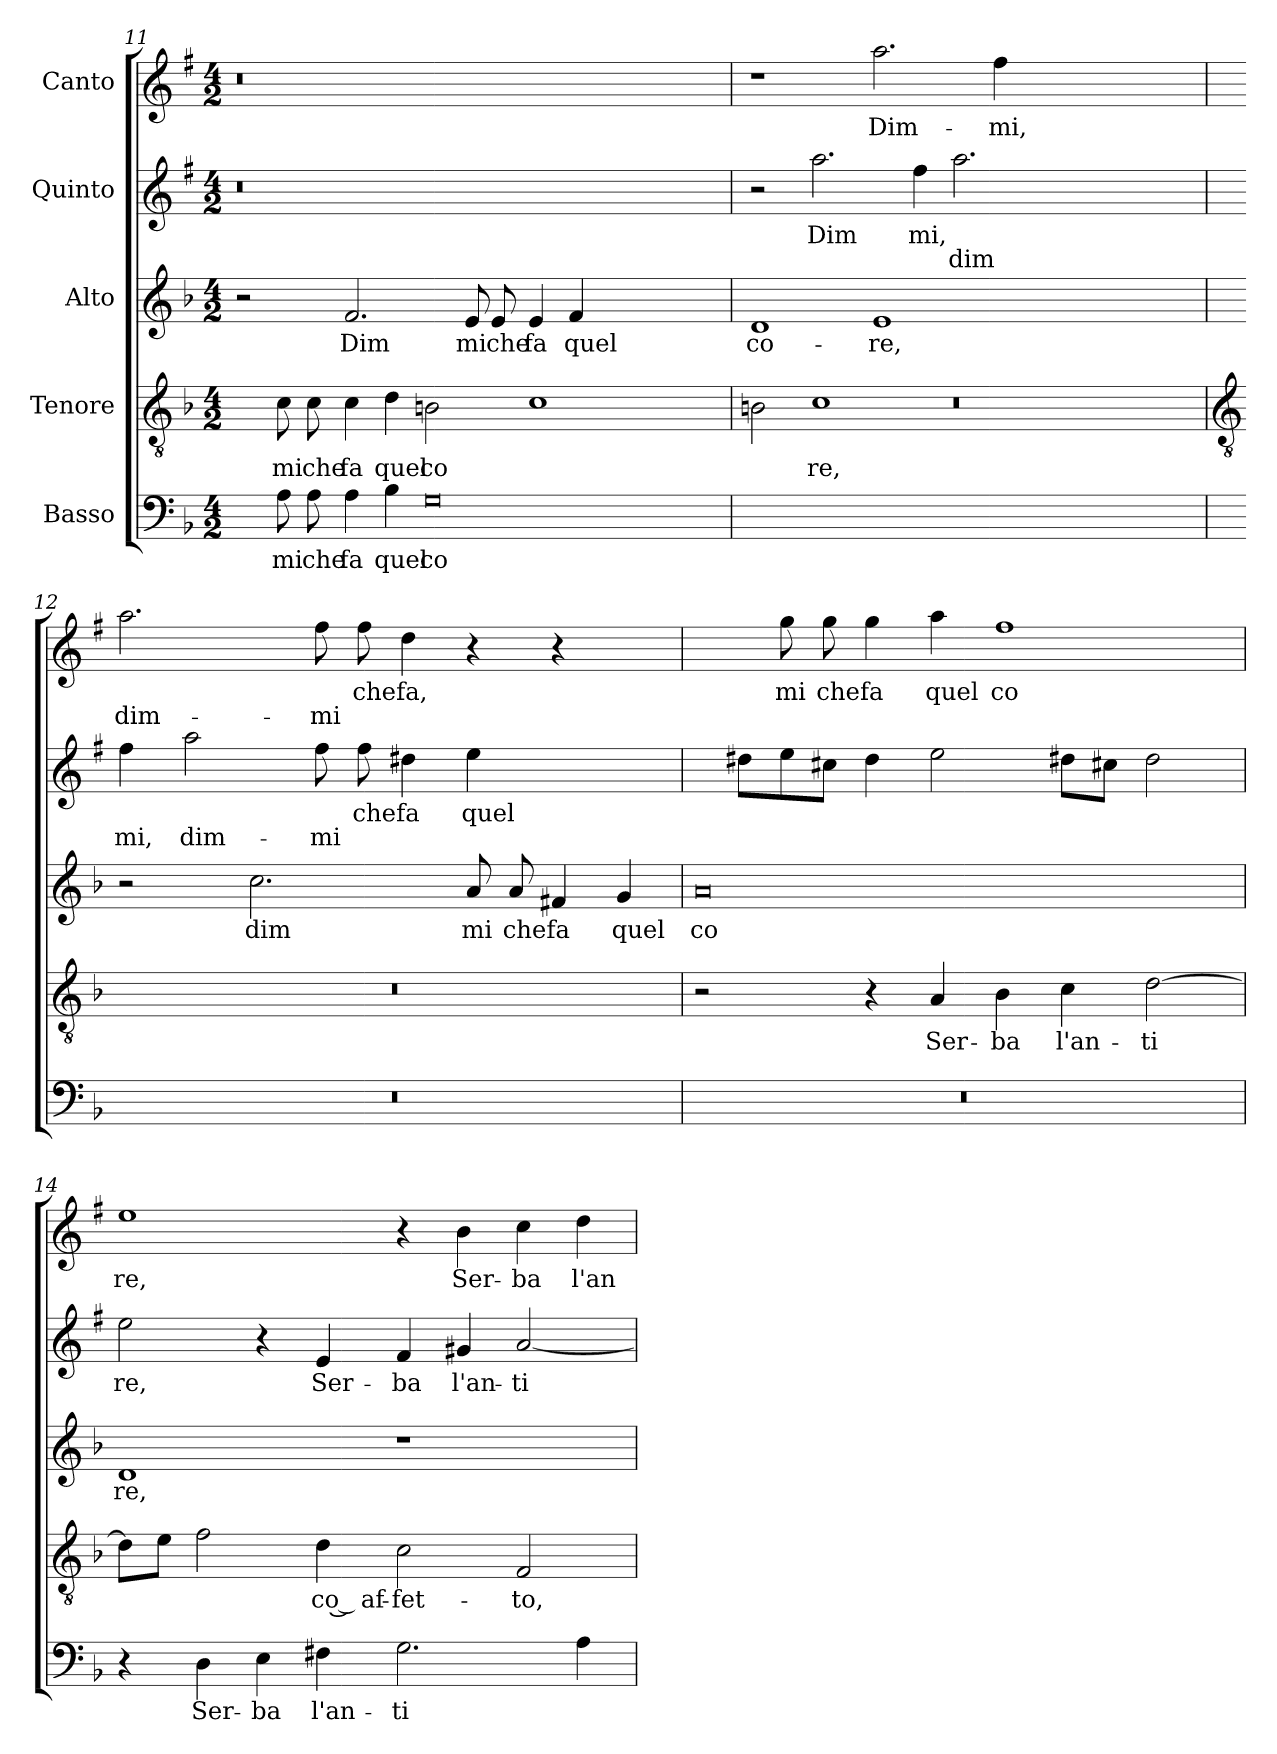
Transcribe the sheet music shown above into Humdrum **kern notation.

**kern	**text	**kern	**text	**kern	**text	**kern	**text	**text	**kern	**text	**text
*part5	*part5	*part4	*part4	*part3	*part3	*part2	*part2	*part2	*part1	*part1	*part1
*staff5	*staff5	*staff4	*staff4	*staff3	*staff3	*staff2	*staff2	*staff2	*staff1	*staff1	*staff1
*I"Basso	*	*I"Tenore	*	*I"Alto	*	*I"Quinto	*	*	*I"Canto	*	*
!!LO:LB:g=z
*clefF4	*	*clefGv2	*	*clefG2	*	*clefG2	*	*	*clefG2	*	*
*	*	*	*	*	*	*ITrd1c2	*	*	*ITrd1c2	*	*
*k[b-]	*	*k[b-]	*	*k[b-]	*	*k[b-]	*	*	*k[b-]	*	*
*F:	*	*F:	*	*F:	*	*F:	*	*	*F:	*	*
*M4/2	*	*M4/2	*	*M4/2	*	*M4/2	*	*	*M4/2	*	*
=11	=11	=11	=11	=11	=11	=11	=11	=11	=11	=11	=11
4B-yy]	.	4dyy]	.	2r	.	0r	.	.	0r	.	.
!	!LO:LY:b	!	!LO:LY:b	!	!	!	!	!	!	!	!
8A	mi	8c	mi	.	.	.	.	.	.	.	.
!	!LO:LY:b	!	!LO:LY:b	!	!	!	!	!	!	!	!
8A	che	8c	che	.	.	.	.	.	.	.	.
!	!LO:LY:b	!	!LO:LY:b	!	!LO:LY:b	!	!	!	!	!	!
4A	fa	4c	fa	2.f	Dim	.	.	.	.	.	.
!	!LO:LY:b	!	!LO:LY:b	!	!	!	!	!	!	!	!
4B-	quel	4d	quel	.	.	.	.	.	.	.	.
!	!LO:LY:b	!	!LO:LY:b	!	!	!	!	!	!	!	!
0G	co	2Bn	co	.	.	.	.	.	.	.	.
!	!	!	!	!	!LO:LY:b	!	!	!	!	!	!
.	.	.	.	8e	mi	.	.	.	.	.	.
!	!	!	!	!	!LO:LY:b	!	!	!	!	!	!
.	.	.	.	8e	che	.	.	.	.	.	.
!	!	!	!	!	!LO:LY:b	!	!	!	!	!	!
.	.	1c	.	4e	fa	.	.	.	.	.	.
!	!	!	!	!	!LO:LY:b	!	!	!	!	!	!
.	.	.	.	4f	quel	.	.	.	.	.	.
.	.	.	.	1ryy	.	1ryy	.	.	1ryy	.	.
.	.	2ryy	.	.	.	.	.	.	.	.	.
=11A	=11A	=11A	=11A	=11A	=11A	=11A	=11A	=11A	=11A	=11A	=11A
!	!LO:LY:b	!	!	!	!LO:LY:b	!	!	!	!	!	!
[1Cyy	re,	2B	.	1d	co-	2r	.	.	1r	.	.
!	!	!	!LO:LY:b	!	!	!	!LO:LY:b	!	!	!	!
.	.	1c	re,	.	.	2.gg	Dim	.	.	.	.
!	!	!	!	!	!LO:LY:b	!	!	!	!	!LO:LY:b	!
2.Cyy_	.	.	.	1e	-re,	.	.	.	2.gg	Dim-	.
!	!	!	!	!	!	!	!LO:LY:b	!	!	!	!
.	.	.	.	.	.	4ee	mi,	.	.	.	.
!	!	!	!	!	!	!	!	!LO:LY:b	!	!	!
.	.	0r	.	.	.	2.gg	.	dim	.	.	.
!	!	!	!	!	!	!	!	!	!	!LO:LY:b	!
4Cyy]	.	.	.	.	.	.	.	.	4ee	-mi,	.
1.ryy	.	.	.	1.ryy	.	.	.	.	1.ryy	.	.
.	.	.	.	.	.	1ryy	.	.	.	.	.
.	.	.	.	.	.	4ryy	.	.	.	.	.
!!LO:LB:g=z
=12A	=12A	=12A	=12A	=12A	=12A	=12A	=12A	=12A	=12A	=12A	=12A
*	*	*clefGv2	*	*	*	*	*	*	*	*	*
!	!	!	!	!	!	!	!	!LO:LY:b	!	!	!LO:LY:b
0r	.	0r	.	2r	.	4ee	.	mi,	2.gg	.	dim-
!	!	!	!	!	!	!	!	!LO:LY:b	!	!	!
.	.	.	.	.	.	2gg	.	dim-	.	.	.
!	!	!	!	!	!LO:LY:b	!	!	!	!	!	!
.	.	.	.	2.cc	dim	.	.	.	.	.	.
!	!	!	!	!	!	!	!	!LO:LY:b	!	!	!LO:LY:b
.	.	.	.	.	.	8ee	.	-mi	8ee	.	-mi
!	!	!	!	!	!	!	!LO:LY:b	!	!	!LO:LY:b	!
.	.	.	.	.	.	8ee	che	.	8ee	che	.
!	!	!	!	!	!	!	!LO:LY:b	!	!	!LO:LY:b	!
.	.	.	.	.	.	4cc#X	fa	.	4cc	fa,	.
!	!	!	!	!	!LO:LY:b	!	!LO:LY:b	!	!	!	!
.	.	.	.	8a	mi	4dd	quel	.	4r	.	.
!	!	!	!	!	!LO:LY:b	!	!	!	!	!	!
.	.	.	.	8a	che	.	.	.	.	.	.
!	!	!	!	!	!LO:LY:b	!	!LO:LY:b	!	!	!	!
.	.	.	.	4f#X	fa	[4eeyy	co	.	4r	.	.
!	!	!	!	!	!LO:LY:b	!	!	!	!	!LO:LY:b	!
.	.	.	.	4g	quel	4ryy	.	.	[4ggyy	dim	.
!!LO:LB:g=z
=13	=13	=13	=13	=13	=13	=13	=13	=13	=13	=13	=13
!	!	!	!	!	!LO:LY:b	!	!	!	!	!	!
0r	.	2r	.	0a	co	8eeyy]	.	.	4ggyy]	.	.
.	.	.	.	.	.	8cc#XL	.	.	.	.	.
!	!	!	!	!	!	!	!	!	!	!LO:LY:b	!
.	.	.	.	.	.	8dd	.	.	8ff	mi	.
!	!	!	!	!	!	!	!	!	!	!LO:LY:b	!
.	.	.	.	.	.	8bnJ	.	.	8ff	che	.
!	!	!	!	!	!	!	!	!	!	!LO:LY:b	!
.	.	4r	.	.	.	4cc#	.	.	4ff	fa	.
!	!	!	!LO:LY:b	!	!	!	!	!	!	!LO:LY:b	!
.	.	4A	Ser-	.	.	2dd	.	.	4gg	quel	.
!	!	!	!LO:LY:b	!	!	!	!	!	!	!LO:LY:b	!
.	.	4B-	-ba	.	.	.	.	.	1ee	co	.
!	!	!	!LO:LY:b	!	!	!	!	!	!	!	!
.	.	4c	l'an-	.	.	8cc#XL	.	.	.	.	.
.	.	.	.	.	.	8bnJ	.	.	.	.	.
!	!	!	!LO:LY:b	!	!	!	!	!	!	!	!
.	.	[2d	-ti	.	.	2cc#	.	.	.	.	.
=14	=14	=14	=14	=14	=14	=14	=14	=14	=14	=14	=14
!	!	!	!	!	!LO:LY:b	!	!LO:LY:b	!	!	!LO:LY:b	!
4r	.	8dL]	.	1d	re,	2dd	re,	.	1dd	re,	.
.	.	8eJ	.	.	.	.	.	.	.	.	.
!	!LO:LY:b	!	!	!	!	!	!	!	!	!	!
4D	Ser-	2f	.	.	.	.	.	.	.	.	.
!	!LO:LY:b	!	!	!	!	!	!	!	!	!	!
4E	-ba	.	.	.	.	4r	.	.	.	.	.
!	!LO:LY:b	!	!LO:LY:b	!	!	!	!LO:LY:b	!	!	!	!
4F#X	l'an-	4d	co͜ af-	.	.	4d	Ser-	.	.	.	.
!	!LO:LY:b	!	!LO:LY:b	!	!	!	!LO:LY:b	!	!	!	!
2.G	-ti	2c	-fet-	1r	.	4e	-ba	.	4r	.	.
!	!	!	!	!	!	!	!LO:LY:b	!	!	!LO:LY:b	!
.	.	.	.	.	.	4f#X	l'an-	.	4a	Ser-	.
!	!	!	!LO:LY:b	!	!	!	!LO:LY:b	!	!	!LO:LY:b	!
.	.	2F	-to,	.	.	[2g	-ti	.	4b-	-ba	.
!	!	!	!	!	!	!	!	!	!	!LO:LY:b	!
4A	.	.	.	.	.	.	.	.	4cc	l'an-	.
=	=	=	=	=	=	=	=	=	=	=	=
*-	*-	*-	*-	*-	*-	*-	*-	*-	*-	*-	*-
